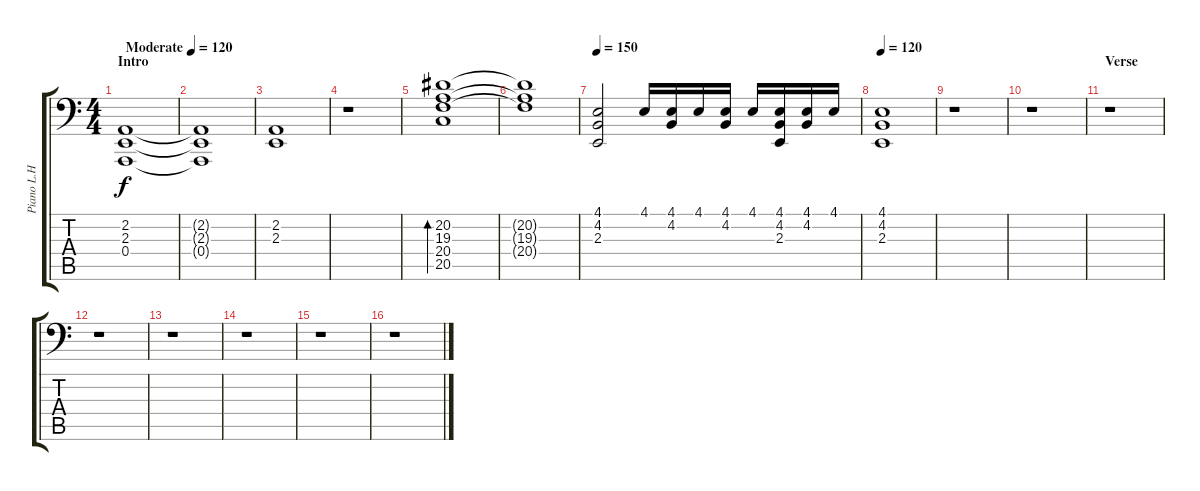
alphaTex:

\track ("Piano L.H" "Piano L.H") {instrument acousticgrandpiano}
\staff {score tabs}
\tuning (C3 G2 D2 A1 E1 B0) {hide}
\ts (4 4)
\section ("" "Intro")
\tempo (120 "Moderate")
\clef f4
\ks c
(2.2 2.3 0.4).1{dy f instrument acousticgrandpiano} |
(2.2{t} 2.3{t} 0.4{t}).1 |
(2.2 2.3).1 |
r.1 |
(20.2 19.3 20.4 20.5).1{bd 120} |
(20.2{t} 19.3{t} 20.4{t}).1 |
\tempo 150
(4.1 4.2 2.3).2 4.1.16 (4.1 4.2).16 4.1.16 (4.1 4.2).16 4.1.16 (4.1 4.2 2.3).16 (4.1 4.2).16 4.1.16 |
\tempo 120
(4.1 4.2 2.3).1 |
r.1 |
r.1 |
\section ("" "Verse")
r.1 |
r.1 |
r.1 |
r.1 |
r.1 |
r.1
